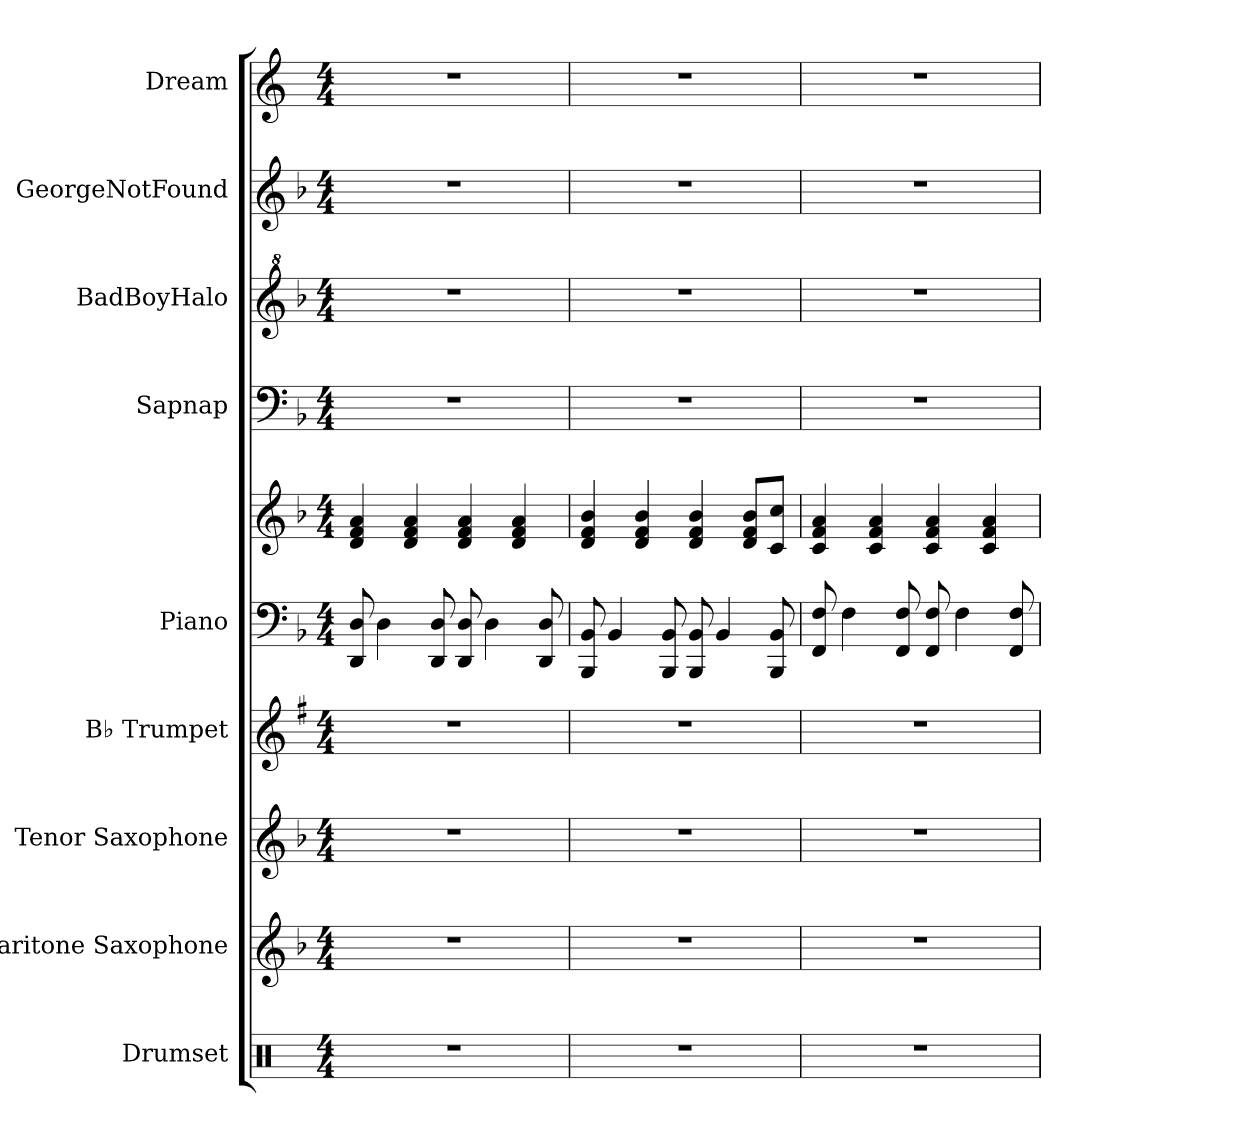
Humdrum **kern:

**kern	**kern	**kern	**kern	**kern	**kern	**kern	**kern	**kern	**kern
*part9	*part8	*part7	*part6	*part5	*part5	*part4	*part3	*part2	*part1
*staff10	*staff9	*staff8	*staff7	*staff6	*staff5	*staff4	*staff3	*staff2	*staff1
*I"Drumset	*I"Baritone Saxophone	*I"Tenor Saxophone	*I"B♭ Trumpet	*I"Piano	*	*I"Sapnap	*I"BadBoyHalo	*I"GeorgeNotFound	*I"Dream
*I'D. Set	*I'Bar. Sax.	*I'T. Sax.	*I'B♭ Tpt.	*I'Pno.	*	*I'Sp.N.	*I'B.B.H.	*I'G.N.F.	*I'Dr.
*clefX	*clefG2	*clefG2	*clefG2	*clefF4	*clefG2	*clefF4	*clefG^2	*clefG2	*clefG2
*	*ITrd12c21	*ITrd8c14	*ITrd1c2	*	*	*	*	*ITrd8c14	*ITrd4c7
*k[]	*k[b-]	*k[b-]	*k[b-]	*k[b-]	*k[b-]	*k[b-]	*k[b-]	*k[b-]	*k[b-]
*M4/4	*M4/4	*M4/4	*M4/4	*M4/4	*M4/4	*M4/4	*M4/4	*M4/4	*M4/4
*MM70	*MM70	*MM70	*MM70	*MM70	*MM70	*MM70	*MM70	*MM70	*MM70
=1	=1	=1	=1	=1	=1	=1	=1	=1	=1
1r	1r	1r	1r	8DD/ 8D/	4d/ 4f/ 4a/	1r	1r	1r	1r
.	.	.	.	4D\	.	.	.	.	.
.	.	.	.	.	4d/ 4f/ 4a/	.	.	.	.
.	.	.	.	8DD/ 8D/	.	.	.	.	.
.	.	.	.	8DD/ 8D/	4d/ 4f/ 4a/	.	.	.	.
.	.	.	.	4D\	.	.	.	.	.
.	.	.	.	.	4d/ 4f/ 4a/	.	.	.	.
.	.	.	.	8DD/ 8D/	.	.	.	.	.
=2	=2	=2	=2	=2	=2	=2	=2	=2	=2
1r	1r	1r	1r	8BBB-/ 8BB-/	4d/ 4f/ 4b-/	1r	1r	1r	1r
.	.	.	.	4BB-/	.	.	.	.	.
.	.	.	.	.	4d/ 4f/ 4b-/	.	.	.	.
.	.	.	.	8BBB-/ 8BB-/	.	.	.	.	.
.	.	.	.	8BBB-/ 8BB-/	4d/ 4f/ 4b-/	.	.	.	.
.	.	.	.	4BB-/	.	.	.	.	.
.	.	.	.	.	8d/ 8f/ 8b-/L	.	.	.	.
.	.	.	.	8BBB-/ 8BB-/	8c/ 8cc/J	.	.	.	.
=3	=3	=3	=3	=3	=3	=3	=3	=3	=3
1r	1r	1r	1r	8FF/ 8F/	4c/ 4f/ 4a/	1r	1r	1r	1r
.	.	.	.	4F\	.	.	.	.	.
.	.	.	.	.	4c/ 4f/ 4a/	.	.	.	.
.	.	.	.	8FF/ 8F/	.	.	.	.	.
.	.	.	.	8FF/ 8F/	4c/ 4f/ 4a/	.	.	.	.
.	.	.	.	4F\	.	.	.	.	.
.	.	.	.	.	4c/ 4f/ 4a/	.	.	.	.
.	.	.	.	8FF/ 8F/	.	.	.	.	.
=	=	=	=	=	=	=	=	=	=
*-	*-	*-	*-	*-	*-	*-	*-	*-	*-
